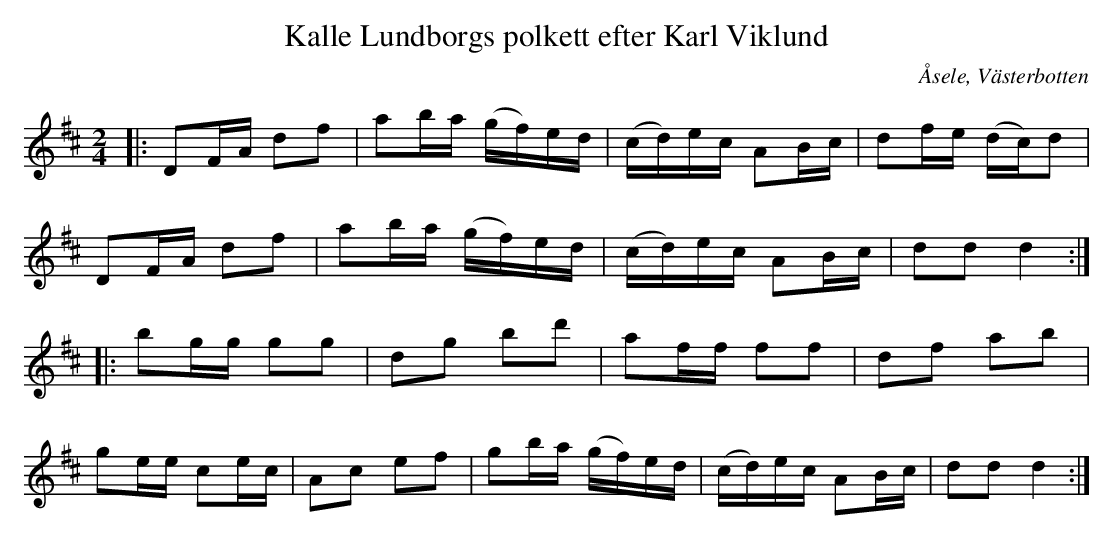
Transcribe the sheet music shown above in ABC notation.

X:1
T:Kalle Lundborgs polkett efter Karl Viklund
O:Åsele, Västerbotten
M:2/4
L:1/8
K:D
|: DF/A/ df | ab/a/ (g/f/)e/d/ | (c/d/)e/c/ AB/c/ | df/e/ (d/c/)d |
DF/A/ df | ab/a/ (g/f/)e/d/ | (c/d/)e/c/ AB/c/ | dd  d2 :|
|:bg/g/ gg | dg bd' | af/f/ ff | df ab |
ge/e/ ce/c/ | Ac ef | gb/a/ (g/f/)e/d/ | (c/d/)e/c/ AB/c/ | dd d2 :|
